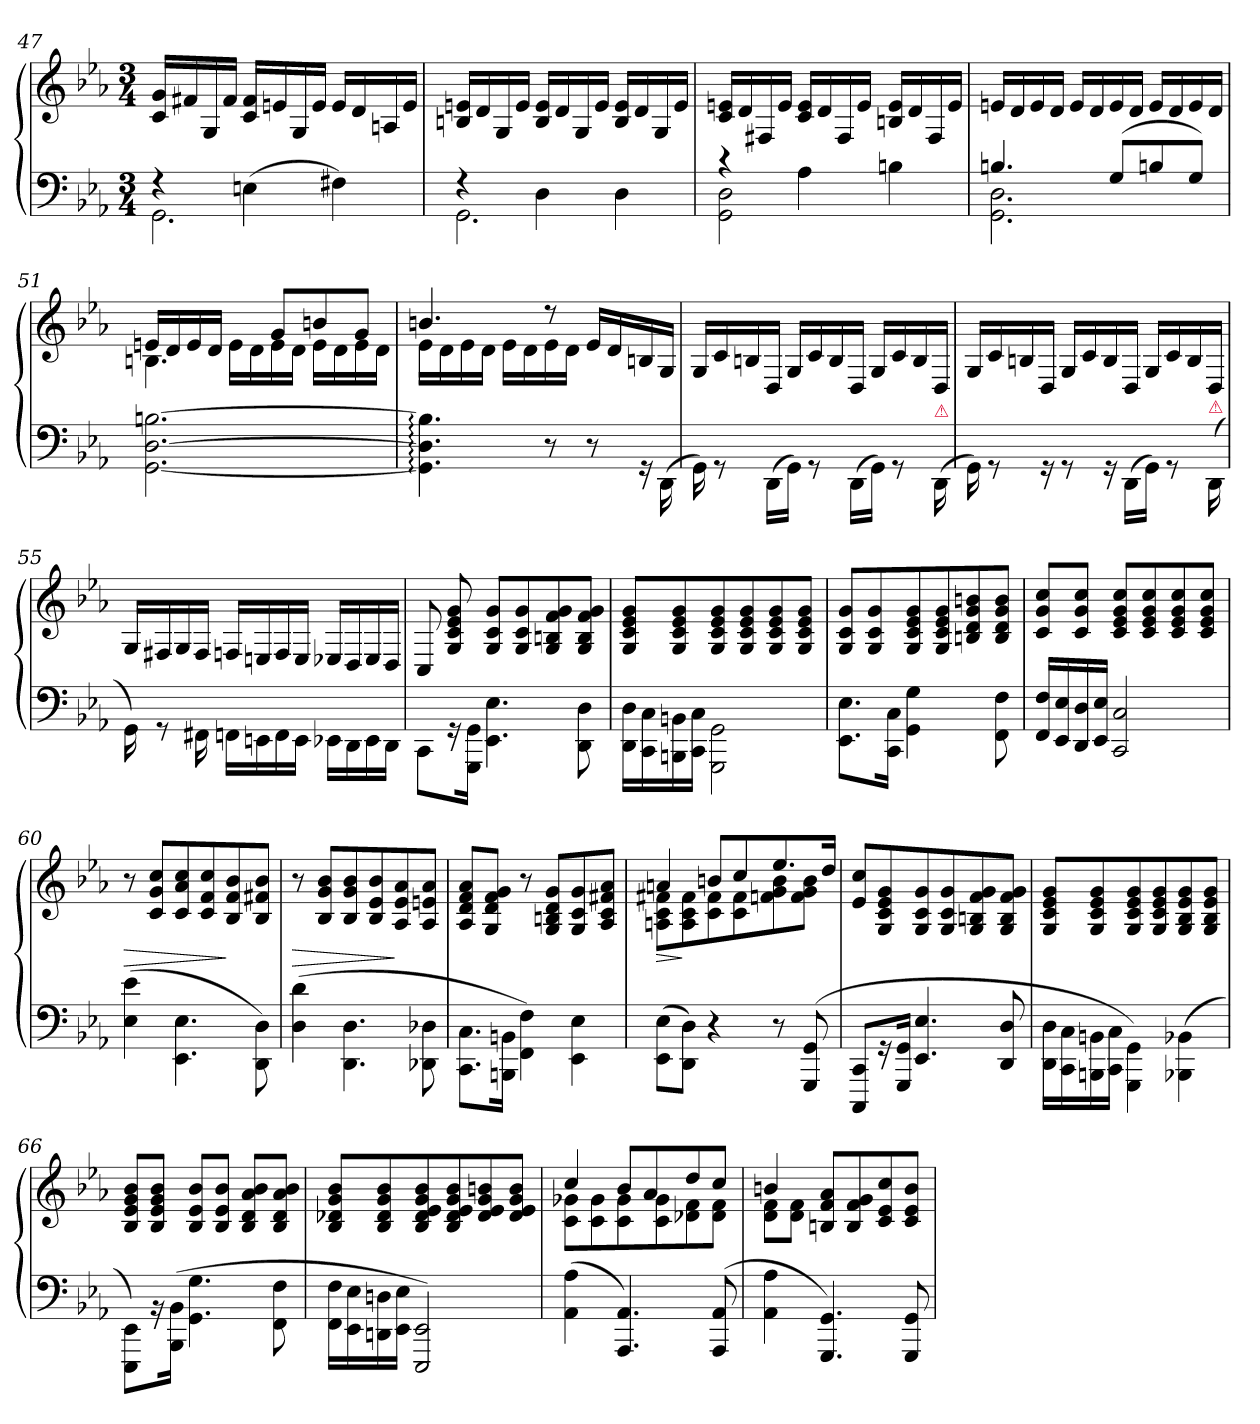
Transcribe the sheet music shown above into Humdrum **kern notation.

**kern	**kern	**dynam
*part1	*part1	*part1
*staff2	*staff1	*staff1/2
*clefF4	*clefG2	*
*k[b-e-a-]	*k[b-e-a-]	*
*c:	*c:	*
*M3/4	*M3/4	*
=47	=47	=47
*^	*	*
4rF	2.GG	16c 16gLL	.
.	.	16f#X	.
.	.	16G/	.
.	.	16f#JJ	.
(<4En\	.	16c 16f#LL	.
.	.	16en	.
.	.	16G/	.
.	.	16eJJ	.
4F#X\)	.	16eLL	.
.	.	16d	.
.	.	16An/	.
.	.	16eJJ	.
=48	=48	=48	=48
4rF	2.GG	16Bn 16enLL	.
.	.	16d	.
.	.	16G/	.
.	.	16eJJ	.
4D\	.	16B 16eLL	.
.	.	16d	.
.	.	16G/	.
.	.	16eJJ	.
4D\	.	16B 16eLL	.
.	.	16d	.
.	.	16G/	.
.	.	16eJJ	.
=49	=49	=49	=49
4rc	2GG 2D	16c 16enLL	.
.	.	16d	.
.	.	16F#X	.
.	.	16eJJ	.
4A-\	.	16c 16eLL	.
.	.	16d	.
.	.	16F#/	.
.	.	16eJJ	.
4Bn\	4ryy	16Bn 16eLL	.
.	.	16d	.
.	.	16F#/	.
.	.	16eJJ	.
=50	=50	=50	=50
4.Bn	2.GG 2.D	16enLL	.
.	.	16d	.
.	.	16e	.
.	.	16dJJ	.
.	.	16eLL	.
.	.	16d	.
(<8GL	.	16e	.
.	.	16dJJ	.
8Bn	.	16eLL	.
.	.	16d	.
8GJ)	.	16e	.
.	.	16dJJ	.
*v	*v	*	*
=51	=51	=51
*	*^	*
[2.GG [2.D [2.Bn	4.Bn\	16enLL	.
.	.	16d/	.
.	.	16e	.
.	.	16dJJ	.
.	.	16eLL	.
.	.	16d	.
.	8gL	16e	.
.	.	16dJJ	.
.	8bn	16eLL	.
.	.	16d	.
.	8gJ	16e	.
.	.	16dJJ	.
=52	=52	=52	=52
4.GG]:\ 4.D]:\ 4.Bn]:\	16e-\LL	4.bn/	.
.	16d	.	.
.	16e-	.	.
.	16dJJ	.	.
.	16e-\LL	.	.
.	16d	.	.
8r	16e-	8rdd	.
.	16dJJ	.	.
8r	4ryy	16e-/LL	.
.	.	16d	.
16rGG	.	16Bn/	.
(>16DD\	.	16G/JJ	.
*	*v	*v	*
=53	=53	=53
16GG\)	16G/LL	.
8rGG	16c/	.
.	16Bn/	.
(>16DD\LL	16D/JJ	.
16GG\JJ)	16G/LL	.
8rGG	16c/	.
.	16B/	.
(>16DD\LL	16D/JJ	.
16GG\JJ)	16G/LL	.
8rGG	16c/	.
.	16B/	.
!LO:TX:a:color=crimson:t=⚠	!	!
(>16DD\	16D/JJ	.
=54	=54	=54
16GG\)	16G/LL	.
8rGG	16c/	.
.	16Bn/	.
16rGG	16D/JJ	.
8rGG	16G/LL	.
.	16c/	.
16rGG	16B/	.
(>16DD\LL	16D/JJ	.
16GG\JJ)	16G/LL	.
8rGG	16c/	.
.	16B/	.
!LO:TX:a:color=crimson:t=⚠	!	!
(>16DD\	16D/JJ	.
=55	=55	=55
16GG\)	16G/LL	.
8rGG	16F#X	.
.	16G/	.
16FF#X\	16F#/JJ	.
16FFn\LL	16Fn/LL	.
16EEn\	16En/	.
16FF\	16F/	.
16EE\JJ	16E/JJ	.
16EE-X\LL	16E-XLL	.
16DD\	16D/	.
16EE-\	16E-/	.
16DD\JJ	16D/JJ	.
=56	=56	=56
8CC\L	8C/	.
16rGG	8G/ 8c/ 8e-/ 8g/	.
16GGG\ 16GG\Jk	.	.
4.EE-\ 4.E-\	8G/ 8c/ 8g/L	.
.	8G/ 8c/ 8g/	.
.	8G/ 8Bn/ 8f/ 8g/	.
8DD\ 8D\	8G/ 8B/ 8f/ 8g/J	.
=57	=57	=57
16DD\ 16D\LL	8G/ 8c/ 8e-/ 8g/L	.
16CC\ 16C\	.	.
16BBBn\ 16BBn\	8G/ 8c/ 8e-/ 8g/	.
16CC\ 16C\JJ	.	.
2GGG\ 2GG\	8G/ 8c/ 8e-/ 8g/	.
.	8G/ 8c/ 8e-/ 8g/	.
.	8G/ 8c/ 8e-/ 8g/	.
.	8G/ 8c/ 8e-/ 8g/J	.
=58	=58	=58
8.EE-\ 8.E-\L	8G/ 8c/ 8g/L	.
.	8G/ 8c/ 8g/	.
16CC\ 16C\Jk	.	.
4GG\ 4G\	8G/ 8c/ 8e-/ 8g/	.
.	8G/ 8c/ 8e-/ 8g/	.
8ryy	8Bn 8d 8g 8bn	.
8FF\ 8F\	8B 8d 8g 8bJ	.
=59	=59	=59
16FF 16FLL	8c 8g 8ccL	.
16EE- 16E-	.	.
16DD 16D	8c 8g 8ccJ	.
16EE- 16E-JJ	.	.
2CC 2C	8c 8e- 8g 8ccL	.
.	8c 8e- 8g 8cc	.
.	8c 8e- 8g 8cc	.
.	8c 8e- 8g 8ccJ	.
=60	=60	=60
!	!	!LO:HP:b
(>4E- 4e-	8r	>
.	8c 8g 8ccL	.
4.EE-\ 4.E-\	8c 8a- 8cc	.
.	8c 8f 8cc	.
.	8B- 8f 8b-	]
8DD\ 8D\)	8B- 8f#X 8b-J	.
=61	=61	=61
!	!	!LO:HP:b
(>4D 4d	8r	>
.	8B- 8g 8b-L	.
4.DD\ 4.D\	8B- 8g 8b-	.
.	8B- 8e- 8b-	.
.	8A- 8e- 8a-	]
8DD-X\ 8D-X\	8A- 8en 8a-J	.
=62	=62	=62
8.CC\ 8.C\L	8A-/ 8d/ 8f/ 8a-/L	.
.	8G/ 8d/ 8f/ 8g/J	.
16BBBn\ 16BBn\Jk	.	.
4FF\ 4F\)	8r	.
.	8G/ 8Bn/ 8d/ 8g/L	.
4EE-\ 4E-\	8G/ 8c/ 8g/	.
.	8A-/ 8c/ 8f#X/ 8a-/J	.
=63	=63	=63
*	*^	*
!	!	!	!LO:HP:b
(>8EE-\ 8E-\L	4an	8An 8c 8f#XL	>
8DD 8DJ)	.	8A 8c 8f#	]
4r	8bnL	8c 8f#	.
.	8cc	8c 8f#	.
8r	8.ee-	8fn 8g 8b	.
(<8GGG 8GG	.	8f 8g 8bJ	.
.	16ddJk	.	.
*	*v	*v	*
=64	=64	=64
8CCC 8CCL	8e- 8ccL	.
16rGG	8G 8c 8e- 8g	.
16GGG 16GGJk	.	.
4.EE- 4.E-	8G 8c 8g	.
.	8G 8c 8g	.
.	8G 8Bn 8f 8g	.
8DD 8D	8G 8B 8f 8gJ	.
=65	=65	=65
16DD\ 16D\LL	8G/ 8c/ 8e-/ 8g/L	.
16CC\ 16C\	.	.
16BBBn\ 16BBn\	8G/ 8c/ 8e-/ 8g/	.
16CC\ 16C\JJ	.	.
4GGG\ 4GG\)	8G/ 8c/ 8e-/ 8g/	.
.	8G/ 8c/ 8e-/ 8g/	.
(<4BBB-X\ 4BB-X\	8G/ 8B-/ 8e-/ 8g/	.
.	8G/ 8B-/ 8e-/ 8g/J	.
=66	=66	=66
8EEE-\ 8EE-\L)	8B-/ 8e-/ 8g/ 8b-/L	.
16rBB	8B-/ 8e-/ 8g/ 8b-/J	.
(<16BBB-\ 16BB-\Jk	.	.
4.GG\ 4.G\	8B-/ 8e-/ 8b-/L	.
.	8B-/ 8e-/ 8b-/J	.
.	8B-/ 8d/ 8a-/ 8b-/L	.
8FF\ 8F\	8B-/ 8d/ 8a-/ 8b-/J	.
=67	=67	=67
16FF\ 16F\LL	8B- 8d-X 8g 8b-L	.
16EE- 16E-	.	.
16DDn 16Dn	8B- 8d- 8g 8b-	.
16EE- 16E-JJ	.	.
2EEE- 2EE-)	8B- 8d- 8e- 8g 8b-	.
.	8B- 8d- 8e- 8g 8b-	.
.	8d- 8e- 8g 8bn	.
.	8d- 8e- 8g 8bJ	.
=68	=68	=68
*	*^	*
(>4AA- 4A-	4cc	8c 8g-XL	.
.	.	8c 8g-	.
4.AAA- 4.AA-)	8b-L	8c 8g-	.
.	8a-	8c 8g-	.
.	8dd	8d-X 8f	.
(>8AAA- 8AA-	8ccJ	8d- 8fJ	.
=69	=69	=69	=69
4AA- 4A-	4bn	8d 8fL	.
.	.	8d 8fJ	.
4.GGG 4.GG)	8Bn 8f 8a-L	2ryy	.
.	8B 8f 8g	.	.
.	8c 8e- 8cc	.	.
8GGG 8GG	8c 8e- 8bJ	.	.
*	*v	*v	*
=	=	=
*-	*-	*-
